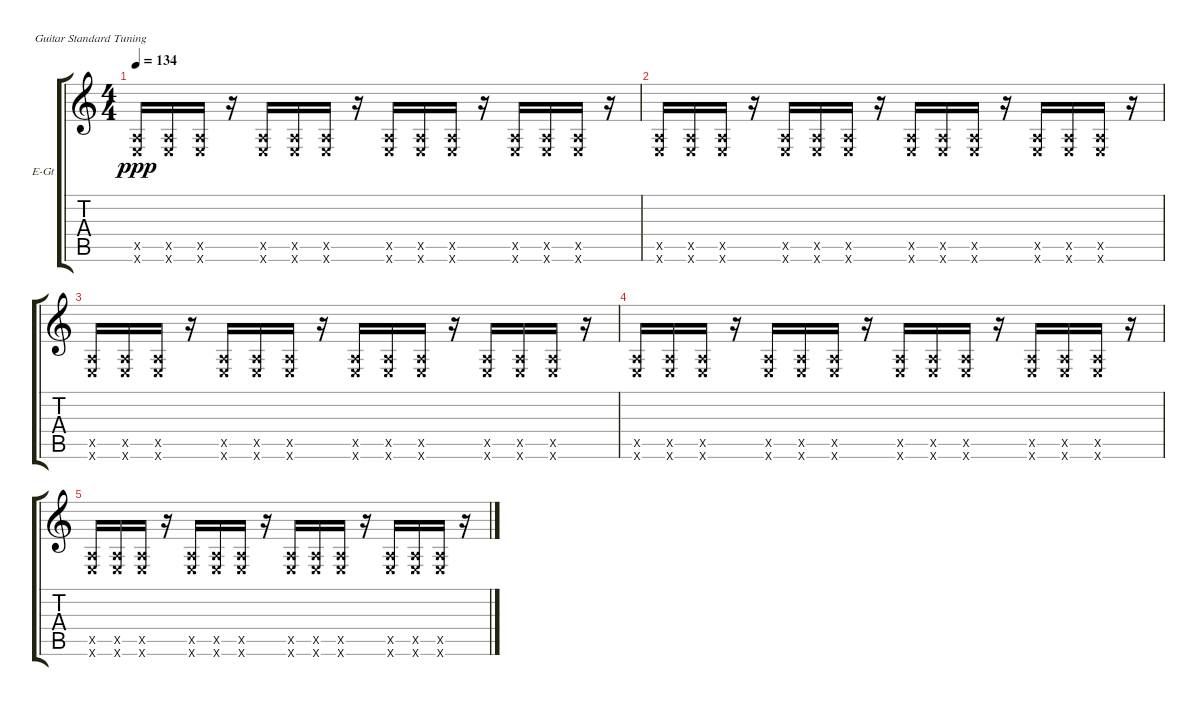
\defaultSystemsLayout 4
\bracketExtendMode groupsimilarinstruments
\firstSystemTrackNameOrientation horizontal
\otherSystemsTrackNameOrientation horizontal
\track ("Effects" "E-Gt") {instrument distortionguitar}
\staff {score tabs}
\tuning (E4 B3 G3 D3 A2 E2)
\ts (4 4)
\tempo 134
\clef g2
\scale
0.333333
\ks c
(0.6{x} 0.5{x}).16{dy ppp} (0.5{x} 0.6{x}).16 (0.6{x} 0.5{x}).16 r.16 (0.6{x} 0.5{x}).16 (0.5{x} 0.6{x}).16 (0.6{x} 0.5{x}).16 r.16 (0.6{x} 0.5{x}).16 (0.5{x} 0.6{x}).16 (0.6{x} 0.5{x}).16 r.16 (0.6{x} 0.5{x}).16 (0.5{x} 0.6{x}).16 (0.6{x} 0.5{x}).16 r.16 |
\scale
0.333333 (0.6{x} 0.5{x}).16 (0.5{x} 0.6{x}).16 (0.6{x} 0.5{x}).16 r.16 (0.6{x} 0.5{x}).16 (0.5{x} 0.6{x}).16 (0.6{x} 0.5{x}).16 r.16 (0.6{x} 0.5{x}).16 (0.5{x} 0.6{x}).16 (0.6{x} 0.5{x}).16 r.16 (0.6{x} 0.5{x}).16 (0.5{x} 0.6{x}).16 (0.6{x} 0.5{x}).16 r.16 |
\scale
0.333333 (0.6{x} 0.5{x}).16 (0.5{x} 0.6{x}).16 (0.6{x} 0.5{x}).16 r.16 (0.6{x} 0.5{x}).16 (0.5{x} 0.6{x}).16 (0.6{x} 0.5{x}).16 r.16 (0.6{x} 0.5{x}).16 (0.5{x} 0.6{x}).16 (0.6{x} 0.5{x}).16 r.16 (0.6{x} 0.5{x}).16 (0.5{x} 0.6{x}).16 (0.6{x} 0.5{x}).16 r.16 |
\scale
0.333333 (0.6{x} 0.5{x}).16 (0.5{x} 0.6{x}).16 (0.6{x} 0.5{x}).16 r.16 (0.6{x} 0.5{x}).16 (0.5{x} 0.6{x}).16 (0.6{x} 0.5{x}).16 r.16 (0.6{x} 0.5{x}).16 (0.5{x} 0.6{x}).16 (0.6{x} 0.5{x}).16 r.16 (0.6{x} 0.5{x}).16 (0.5{x} 0.6{x}).16 (0.6{x} 0.5{x}).16 r.16 |
\scale
0.333333 (0.6{x} 0.5{x}).16 (0.5{x} 0.6{x}).16 (0.6{x} 0.5{x}).16 r.16 (0.6{x} 0.5{x}).16 (0.5{x} 0.6{x}).16 (0.6{x} 0.5{x}).16 r.16 (0.6{x} 0.5{x}).16 (0.5{x} 0.6{x}).16 (0.6{x} 0.5{x}).16 r.16 (0.6{x} 0.5{x}).16 (0.5{x} 0.6{x}).16 (0.6{x} 0.5{x}).16 r.16 |
\scale
0.333333 |
|
\scale
0.333333 |
\scale
0.333333 |
\scale
0.333333 |
\scale
0.333333 |
\scale
0.333333 |
\scale
0.333333 |
\scale
0.333333 |
\scale
0.333333 |
\scale
0.333333
